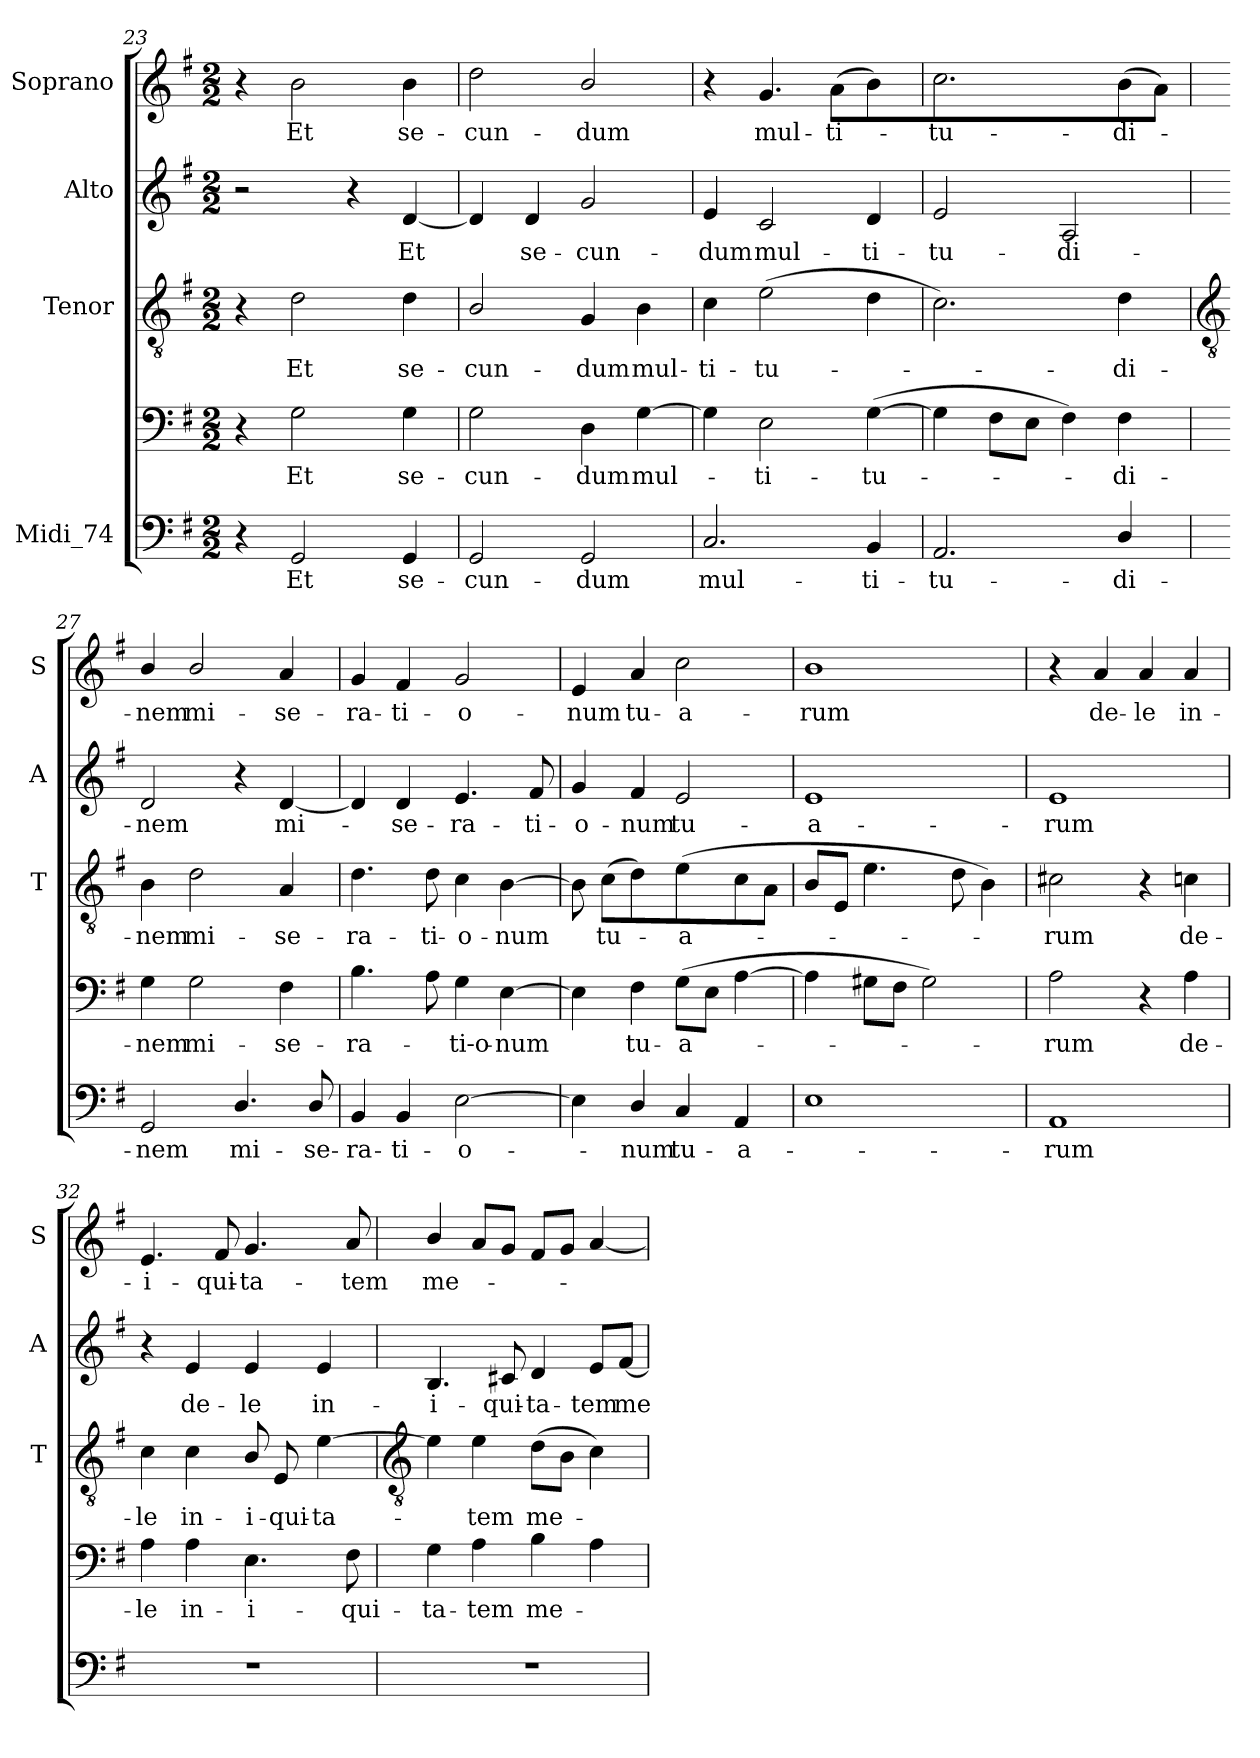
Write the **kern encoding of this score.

**kern	**text	**kern	**text	**kern	**text	**kern	**text	**kern	**text
*part4	*part4	*part4	*part4	*part3	*part3	*part2	*part2	*part1	*part1
*staff5	*staff5	*staff4	*staff4	*staff3	*staff3	*staff2	*staff2	*staff1	*staff1
*I"Midi_74	*	*	*	*I"Tenor	*	*I"Alto	*	*I"Soprano	*
*	*	*	*	*I'T	*	*I'A	*	*I'S	*
*clefF4	*	*clefF4	*	*clefGv2	*	*clefG2	*	*clefG2	*
*k[f#]	*	*k[f#]	*	*k[f#]	*	*k[f#]	*	*k[f#]	*
*G:	*	*G:	*	*G:	*	*G:	*	*G:	*
*M2/2	*	*M2/2	*	*M2/2	*	*M2/2	*	*M2/2	*
=23	=23	=23	=23	=23	=23	=23	=23	=23	=23
4r	.	4r	.	4r	.	2r	.	4r	.
!	!LO:LY:b	!	!LO:LY:b	!	!LO:LY:b	!	!	!	!LO:LY:b
2GG	-Et	2G	Et	2d	Et	.	.	2b	Et
.	.	.	.	.	.	4r	.	.	.
!	!LO:LY:b	!	!LO:LY:b	!	!LO:LY:b	!	!LO:LY:b	!	!LO:LY:b
4GG	se-	4G	se-	4d	se-	[4d	Et	4b	se-
=24	=24	=24	=24	=24	=24	=24	=24	=24	=24
!	!LO:LY:b	!	!LO:LY:b	!	!LO:LY:b	!	!	!	!LO:LY:b
2GG	cun-	2G	-cun-	2B/	-cun-	4d]	.	2dd	-cun-
!	!	!	!	!	!	!	!LO:LY:b	!	!
.	.	.	.	.	.	4d	se-	.	.
!	!LO:LY:b	!	!LO:LY:b	!	!LO:LY:b	!	!LO:LY:b	!	!LO:LY:b
2GG	-dum	4D	-dum	4G	-dum	2g	-cun-	2b/	-dum
!	!	!	!LO:LY:b	!	!LO:LY:b	!	!	!	!
.	.	[4G	mul-	4B	mul-	.	.	.	.
=25	=25	=25	=25	=25	=25	=25	=25	=25	=25
!	!LO:LY:b	!	!	!	!LO:LY:b	!	!LO:LY:b	!	!
2.C	mul-	4G]	.	4c	-ti-	4e	-dum	4r	.
!	!	!	!LO:LY:b	!	!LO:LY:b	!	!LO:LY:b	!	!LO:LY:b
.	.	2E	ti-	(>2e	-tu-	2c	mul-	4.g	mul-
!	!	!	!	!	!	!	!	!	!LO:LY:b
.	.	.	.	.	.	.	.	(<8aL	-ti-
!	!LO:LY:b	!	!LO:LY:b	!	!	!	!LO:LY:b	!	!
4BB	-ti-	(>[4G	-tu-	4d	.	4d	-ti-	4b)	.
=26	=26	=26	=26	=26	=26	=26	=26	=26	=26
!	!LO:LY:b	!	!	!	!	!	!LO:LY:b	!	!LO:LY:b
2.AA	-tu-	4G]	.	2.c)	.	2e	-tu-	2.cc	tu-
.	.	8F#L	.	.	.	.	.	.	.
.	.	8EJ	.	.	.	.	.	.	.
!	!	!	!	!	!	!	!LO:LY:b	!	!
.	.	4F#)	.	.	.	2A	-di-	.	.
!	!LO:LY:b	!	!LO:LY:b	!	!LO:LY:b	!	!	!	!LO:LY:b
4D/	-di-	4F#	-di-	4d	di-	.	.	(<8b	-di-
.	.	.	.	.	.	.	.	8aJ)	.
!!LO:LB:g=z
=27	=27	=27	=27	=27	=27	=27	=27	=27	=27
*	*	*	*	*clefGv2	*	*	*	*	*
!	!LO:LY:b	!	!LO:LY:b	!	!LO:LY:b	!	!LO:LY:b	!	!LO:LY:b
2GG	-nem	4G	-nem	4B	-nem	2d	-nem	4b/	nem
!	!	!	!LO:LY:b	!	!LO:LY:b	!	!	!	!LO:LY:b
.	.	2G	mi-	2d	mi-	.	.	2b/	mi-
!	!LO:LY:b	!	!	!	!	!	!	!	!
4.D/	mi-	.	.	.	.	4r	.	.	.
!	!	!	!LO:LY:b	!	!LO:LY:b	!	!LO:LY:b	!	!LO:LY:b
.	.	4F#	-se-	4A	-se-	[4d	mi-	4a	-se-
!	!LO:LY:b	!	!	!	!	!	!	!	!
8D/	-se-	.	.	.	.	.	.	.	.
=28	=28	=28	=28	=28	=28	=28	=28	=28	=28
!	!LO:LY:b	!	!LO:LY:b	!	!LO:LY:b	!	!	!	!LO:LY:b
4BB	ra-	4.B	-ra-	4.d	-ra-	4d]	.	4g	-ra-
!	!LO:LY:b	!	!	!	!	!	!LO:LY:b	!	!LO:LY:b
4BB	-ti-	.	.	.	.	4d	se-	4f#	-ti-
!	!	!	!	!	!LO:LY:b	!	!	!	!
.	.	8A	.	8d	-ti-	.	.	.	.
!	!LO:LY:b	!	!LO:LY:b	!	!LO:LY:b	!	!LO:LY:b	!	!LO:LY:b
[2E	-o-	4G	-ti-o-	4c	-o-	4.e	-ra-	2g	-o-
!	!	!	!LO:LY:b	!	!LO:LY:b	!	!	!	!
.	.	[4E	-num	[4B	-num	.	.	.	.
!	!	!	!	!	!	!	!LO:LY:b	!	!
.	.	.	.	.	.	8f#	-ti-	.	.
=29	=29	=29	=29	=29	=29	=29	=29	=29	=29
!	!	!	!	!	!	!	!LO:LY:b	!	!LO:LY:b
4E]	.	4E]	.	8B]	.	4g	-o-	4e	-num
!	!	!	!	!	!LO:LY:b	!	!	!	!
.	.	.	.	(>8cL	tu-	.	.	.	.
!	!LO:LY:b	!	!LO:LY:b	!	!	!	!LO:LY:b	!	!LO:LY:b
4D/	num	4F#	tu-	4d)	.	4f#	-num	4a	tu-
!	!LO:LY:b	!	!LO:LY:b	!	!LO:LY:b	!	!LO:LY:b	!	!LO:LY:b
4C	tu-	(>8GL	-a-	(>4e	a-	2e	tu-	2cc	-a-
.	.	8EJ	.	.	.	.	.	.	.
!	!LO:LY:b	!	!	!	!	!	!	!	!
4AA	-a-	[4A	.	8c	.	.	.	.	.
.	.	.	.	8AJ	.	.	.	.	.
=30	=30	=30	=30	=30	=30	=30	=30	=30	=30
!	!	!	!	!	!	!	!LO:LY:b	!	!LO:LY:b
1E	.	4A]	.	8BL	.	1e	-a-	1b	-rum
.	.	.	.	8EJ	.	.	.	.	.
.	.	8G#XL	.	4.e	.	.	.	.	.
.	.	8F#J	.	.	.	.	.	.	.
.	.	2G#)	.	.	.	.	.	.	.
.	.	.	.	8d	.	.	.	.	.
.	.	.	.	4B)	.	.	.	.	.
=31	=31	=31	=31	=31	=31	=31	=31	=31	=31
!	!LO:LY:b	!	!LO:LY:b	!	!LO:LY:b	!	!LO:LY:b	!	!
1AA	-rum	2A	rum	2c#X	rum	1e	-rum	4r	.
!	!	!	!	!	!	!	!	!	!LO:LY:b
.	.	.	.	.	.	.	.	4a	de-
!	!	!	!	!	!	!	!	!	!LO:LY:b
.	.	4r	.	4r	.	.	.	4a	-le
!	!	!	!LO:LY:b	!	!LO:LY:b	!	!	!	!LO:LY:b
.	.	4A	de-	4cn	de-	.	.	4a	in-
=32	=32	=32	=32	=32	=32	=32	=32	=32	=32
!	!	!	!LO:LY:b	!	!LO:LY:b	!	!	!	!LO:LY:b
1r	.	4A	le	4c	-le	4r	.	4.e	-i-
!	!	!	!LO:LY:b	!	!LO:LY:b	!	!LO:LY:b	!	!
.	.	4A	in-	4c	in-	4e	de-	.	.
!	!	!	!	!	!	!	!	!	!LO:LY:b
.	.	.	.	.	.	.	.	8f#	-qui-
!	!	!	!LO:LY:b	!	!LO:LY:b	!	!LO:LY:b	!	!LO:LY:b
.	.	4.E	-i-	8B/	-i-	4e	-le	4.g	-ta-
!	!	!	!	!	!LO:LY:b	!	!	!	!
.	.	.	.	8E	-qui-	.	.	.	.
!	!	!	!	!	!LO:LY:b	!	!LO:LY:b	!	!
.	.	.	.	[4e	-ta-	4e	in-	.	.
!	!	!	!LO:LY:b	!	!	!	!	!	!LO:LY:b
.	.	8F#	-qui-	.	.	.	.	8a	-tem
!!LO:LB:g=z
=33	=33	=33	=33	=33	=33	=33	=33	=33	=33
*	*	*	*	*clefGv2	*	*	*	*	*
!	!	!	!LO:LY:b	!	!	!	!LO:LY:b	!	!LO:LY:b
1r	.	4G	-ta-	4e]	.	4.B	-i-	4b/	me-
!	!	!	!LO:LY:b	!	!LO:LY:b	!	!	!	!
.	.	4A	-tem	4e	tem	.	.	8aL	.
!	!	!	!	!	!	!	!LO:LY:b	!	!
.	.	.	.	.	.	8c#X	-qui-	8gJ	.
!	!	!	!LO:LY:b	!	!LO:LY:b	!	!LO:LY:b	!	!
.	.	4B	me-	(>8dL	me-	4d	-ta-	8f#L	.
.	.	.	.	8BJ	.	.	.	8gJ	.
!	!	!	!	!	!	!	!LO:LY:b	!	!
.	.	4A	.	4c)	.	8e/L	-tem	[4a	.
!	!	!	!	!	!	!	!LO:LY:b	!	!
.	.	.	.	.	.	[8f#/J	me-	.	.
=	=	=	=	=	=	=	=	=	=
*-	*-	*-	*-	*-	*-	*-	*-	*-	*-
